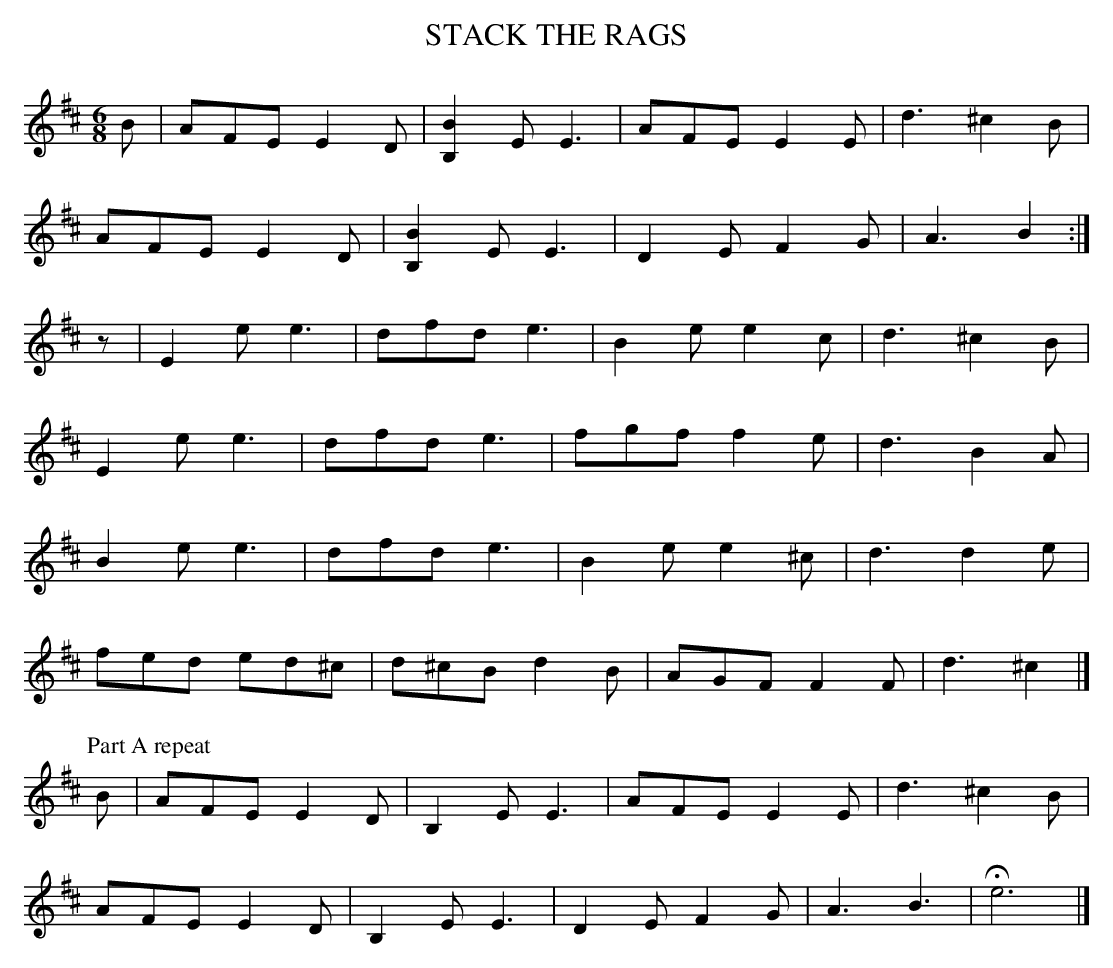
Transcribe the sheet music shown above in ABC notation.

X:1
T:STACK THE RAGS
(G) and the fact that the repeated first part ended oddly.
I changed a few things around (including transposing to Em,
a more accessible key for trad players).
can't play the lower note. (There may be another way of doing this in
ABC but I don't know what it is!)
M:6/8
L:1/8
K:Edor % source key = Gm
B|AFE E2D|[B2B,2]E E3|AFE E2E|d3 ^c2B|
AFE E2D|[B2B,2]E E3|D2E F2G|A3 B2 :|
z|E2e e3|dfd e3|B2e e2c|d3 ^c2B|
E2e e3|dfd e3|fgf f2e|d3 B2A|
B2e e3|dfd e3|B2e e2^c|d3 d2e|
fed ed^c|d^cB d2B|AGF F2F|d3 ^c2|]
P:Part A repeat
B|AFE E2D|B,2E E3|AFE E2E|d3 ^c2B|
AFE E2D|B,2E E3|D2E F2G|A3 B3|He6|]
